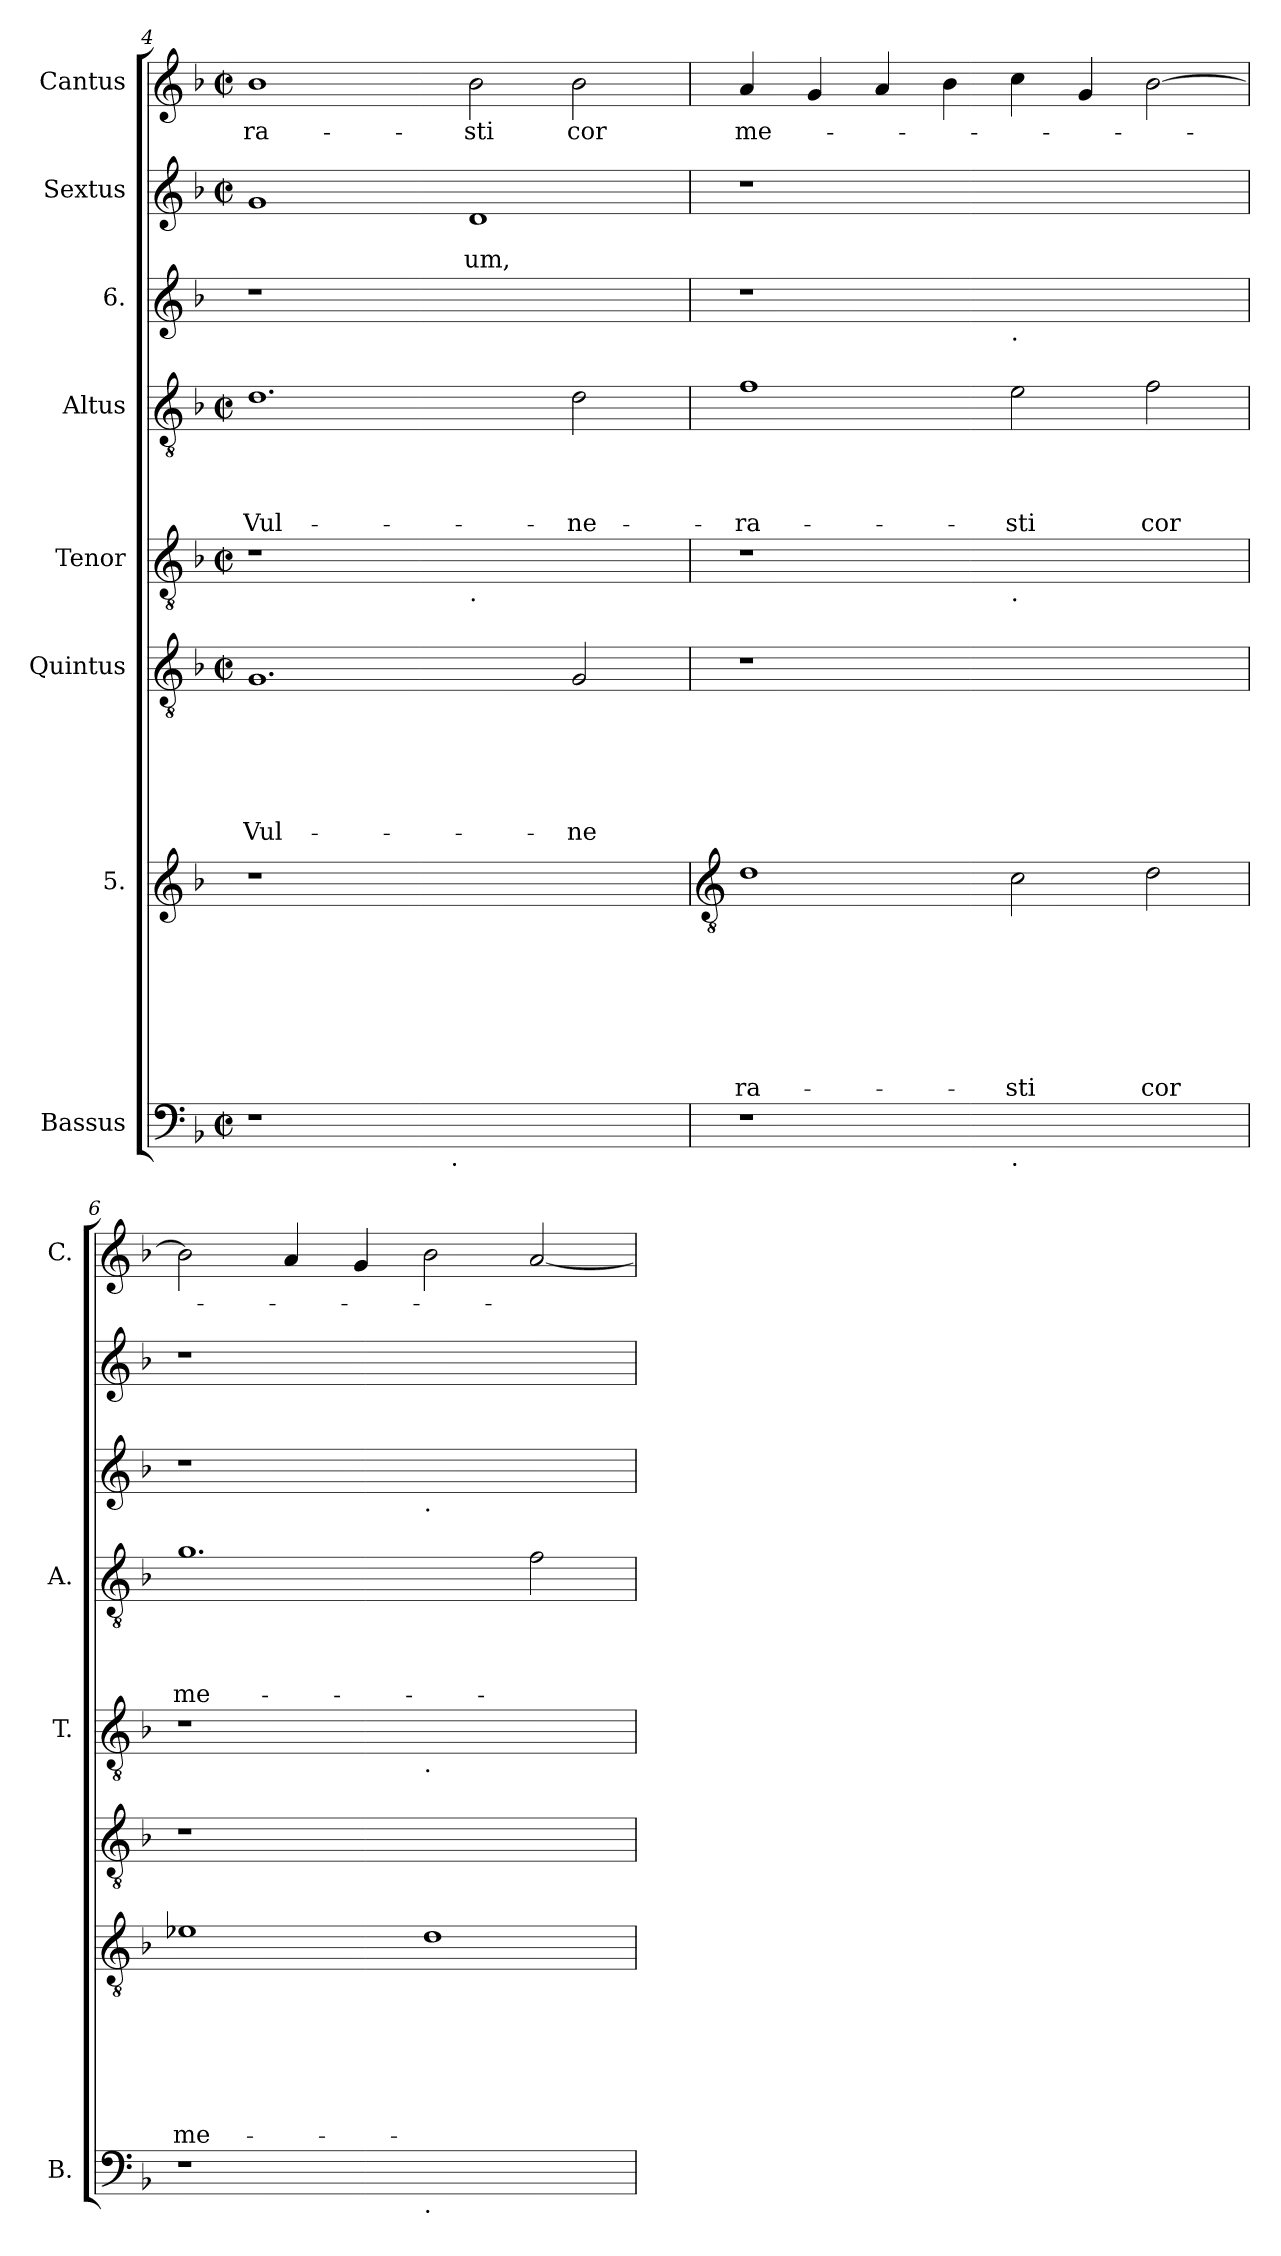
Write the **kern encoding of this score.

**kern	**kern	**text	**text	**text	**text	**text	**text	**text	**kern	**text	**text	**text	**text	**text	**text	**kern	**kern	**text	**text	**text	**text	**kern	**kern	**text	**text	**kern	**text
*part8	*part7	*part7	*part7	*part7	*part7	*part7	*part7	*part7	*part6	*part6	*part6	*part6	*part6	*part6	*part6	*part5	*part4	*part4	*part4	*part4	*part4	*part3	*part2	*part2	*part2	*part1	*part1
*staff8	*staff7	*staff7	*staff7	*staff7	*staff7	*staff7	*staff7	*staff7	*staff6	*staff6	*staff6	*staff6	*staff6	*staff6	*staff6	*staff5	*staff4	*staff4	*staff4	*staff4	*staff4	*staff3	*staff2	*staff2	*staff2	*staff1	*staff1
*I"Bassus	*I"5.	*	*	*	*	*	*	*	*I"Quintus	*	*	*	*	*	*	*I"Tenor	*I"Altus	*	*	*	*	*I"6.	*I"Sextus	*	*	*I"Cantus	*
*I'B.	*	*	*	*	*	*	*	*	*	*	*	*	*	*	*	*I'T.	*I'A.	*	*	*	*	*	*	*	*	*I'C.	*
*clefF4	*clefG2	*	*	*	*	*	*	*	*clefGv2	*	*	*	*	*	*	*clefGv2	*clefGv2	*	*	*	*	*clefG2	*clefG2	*	*	*clefG2	*
*k[b-]	*k[b-]	*	*	*	*	*	*	*	*k[b-]	*	*	*	*	*	*	*k[b-]	*k[b-]	*	*	*	*	*k[b-]	*k[b-]	*	*	*k[b-]	*
*F:	*F:	*	*	*	*	*	*	*	*F:	*	*	*	*	*	*	*F:	*F:	*	*	*	*	*F:	*F:	*	*	*F:	*
*M2/2	*	*	*	*	*	*	*	*	*M2/2	*	*	*	*	*	*	*M2/2	*M2/2	*	*	*	*	*	*M2/2	*	*	*M2/2	*
*met(c|)	*	*	*	*	*	*	*	*	*met(c|)	*	*	*	*	*	*	*met(c|)	*met(c|)	*	*	*	*	*	*met(c|)	*	*	*met(c|)	*
=4	=4	=4	=4	=4	=4	=4	=4	=4	=4	=4	=4	=4	=4	=4	=4	=4	=4	=4	=4	=4	=4	=4	=4	=4	=4	=4	=4
!	!	!	!	!	!	!	!	!	!	!	!	!	!	!	!LO:LY:b	!	!	!	!	!	!LO:LY:b	!	!	!	!	!	!LO:LY:b
*^	*	*	*	*	*	*	*	*	*	*	*	*	*	*	*	*	*	*	*	*	*	*	*	*	*	*	*
1r	2ryy	1r	.	.	.	.	.	.	.	1.G	.	.	.	.	.	Vul-	1r	1.d	.	.	.	Vul-	1r	1g	.	.	1b-	-ra-
.	4...ryy	.	.	.	.	.	.	.	.	.	.	.	.	.	.	.	.	.	.	.	.	.	.	.	.	.	.	.
!	!LO:TX:b:t=.	!	!	!	!	!	!	!	!	!	!	!	!	!	!	!	!	!	!	!	!	!	!	!	!	!	!	!
.	1ryy	.	.	.	.	.	.	.	.	.	.	.	.	.	.	.	.	.	.	.	.	.	.	.	.	.	.	.
!	!	!	!	!	!	!	!	!	!	!	!	!	!	!	!	!	!LO:TX:b:t=.	!	!	!	!	!	!	!	!	!	!	!
!	!	!	!	!	!	!	!	!	!	!	!	!	!	!	!	!	!	!	!	!	!	!	!	!	!	!LO:LY:b	!	!LO:LY:b
1ryy	.	1ryy	.	.	.	.	.	.	.	.	.	.	.	.	.	.	1ryy	.	.	.	.	.	1ryy	1d	.	-um,	2b-\	-sti
!	!	!	!	!	!	!	!	!	!	!	!	!	!	!	!	!LO:LY:b	!	!	!	!	!	!LO:LY:b	!	!	!	!	!	!LO:LY:b
.	.	.	.	.	.	.	.	.	.	2G/	.	.	.	.	.	-ne-	.	2d\	.	.	.	-ne-	.	.	.	.	2b-\	cor
.	32ryy	.	.	.	.	.	.	.	.	.	.	.	.	.	.	.	.	.	.	.	.	.	.	.	.	.	.	.
*v	*v	*	*	*	*	*	*	*	*	*	*	*	*	*	*	*	*	*	*	*	*	*	*	*	*	*	*	*
!!LO:LB:g=z
=5	=5	=5	=5	=5	=5	=5	=5	=5	=5	=5	=5	=5	=5	=5	=5	=5	=5	=5	=5	=5	=5	=5	=5	=5	=5	=5	=5
*	*clefGv2	*	*	*	*	*	*	*	*	*	*	*	*	*	*	*	*	*	*	*	*	*	*	*	*	*	*
*^	*	*	*	*	*	*	*	*	*	*	*	*	*	*	*	*	*	*	*	*	*	*	*	*	*	*	*
!	!	!	!	!	!	!	!	!	!LO:LY:b	!	!	!	!	!	!	!	!	!	!	!	!	!LO:LY:b	!	!	!	!	!	!LO:LY:b
*v	*v	*	*	*	*	*	*	*	*	*	*	*	*	*	*	*	*	*	*	*	*	*	*	*	*	*	*	*
1r	1d	.	.	.	.	.	.	ra-	1r	.	.	.	.	.	.	1r	1f	.	.	.	-ra-	1r	1r	.	.	4a/	me-
.	.	.	.	.	.	.	.	.	.	.	.	.	.	.	.	.	.	.	.	.	.	.	.	.	.	4g/	.
.	.	.	.	.	.	.	.	.	.	.	.	.	.	.	.	.	.	.	.	.	.	.	.	.	.	4a/	.
.	.	.	.	.	.	.	.	.	.	.	.	.	.	.	.	.	.	.	.	.	.	.	.	.	.	4b-\	.
!	!	!	!	!	!	!	!	!	!	!	!	!	!	!	!	!	!	!	!	!	!	!LO:TX:b:t=.	!	!	!	!	!
!	!	!	!	!	!	!	!	!	!	!	!	!	!	!	!	!LO:TX:b:t=.	!	!	!	!	!	!	!	!	!	!	!
!LO:TX:b:t=.	!	!	!	!	!	!	!	!	!	!	!	!	!	!	!	!	!	!	!	!	!	!	!	!	!	!	!
!	!	!	!	!	!	!	!	!LO:LY:b	!	!	!	!	!	!	!	!	!	!	!	!	!LO:LY:b	!	!	!	!	!	!
1ryy	2c\	.	.	.	.	.	.	-sti	1ryy	.	.	.	.	.	.	1ryy	2e\	.	.	.	-sti	1ryy	1ryy	.	.	4cc\	.
.	.	.	.	.	.	.	.	.	.	.	.	.	.	.	.	.	.	.	.	.	.	.	.	.	.	4g/	.
!	!	!	!	!	!	!	!	!LO:LY:b	!	!	!	!	!	!	!	!	!	!	!	!	!LO:LY:b	!	!	!	!	!	!
.	2d\	.	.	.	.	.	.	cor	.	.	.	.	.	.	.	.	2f\	.	.	.	cor	.	.	.	.	[>2b-\	.
=6	=6	=6	=6	=6	=6	=6	=6	=6	=6	=6	=6	=6	=6	=6	=6	=6	=6	=6	=6	=6	=6	=6	=6	=6	=6	=6	=6
!	!	!	!	!	!	!	!	!LO:LY:b	!	!	!	!	!	!	!	!	!	!	!	!	!LO:LY:b	!	!	!	!	!	!
1r	1e-X	.	.	.	.	.	.	me-	1r	.	.	.	.	.	.	1r	1.g	.	.	.	me-	1r	1r	.	.	2b-\]	.
.	.	.	.	.	.	.	.	.	.	.	.	.	.	.	.	.	.	.	.	.	.	.	.	.	.	4a/	.
.	.	.	.	.	.	.	.	.	.	.	.	.	.	.	.	.	.	.	.	.	.	.	.	.	.	4g/	.
!	!	!	!	!	!	!	!	!	!	!	!	!	!	!	!	!	!	!	!	!	!	!LO:TX:b:t=.	!	!	!	!	!
!	!	!	!	!	!	!	!	!	!	!	!	!	!	!	!	!LO:TX:b:t=.	!	!	!	!	!	!	!	!	!	!	!
!LO:TX:b:t=.	!	!	!	!	!	!	!	!	!	!	!	!	!	!	!	!	!	!	!	!	!	!	!	!	!	!	!
1ryy	1d	.	.	.	.	.	.	.	1ryy	.	.	.	.	.	.	1ryy	.	.	.	.	.	1ryy	1ryy	.	.	2b-\	.
.	.	.	.	.	.	.	.	.	.	.	.	.	.	.	.	.	2f\	.	.	.	.	.	.	.	.	[<2a/	.
=	=	=	=	=	=	=	=	=	=	=	=	=	=	=	=	=	=	=	=	=	=	=	=	=	=	=	=
*-	*-	*-	*-	*-	*-	*-	*-	*-	*-	*-	*-	*-	*-	*-	*-	*-	*-	*-	*-	*-	*-	*-	*-	*-	*-	*-	*-
